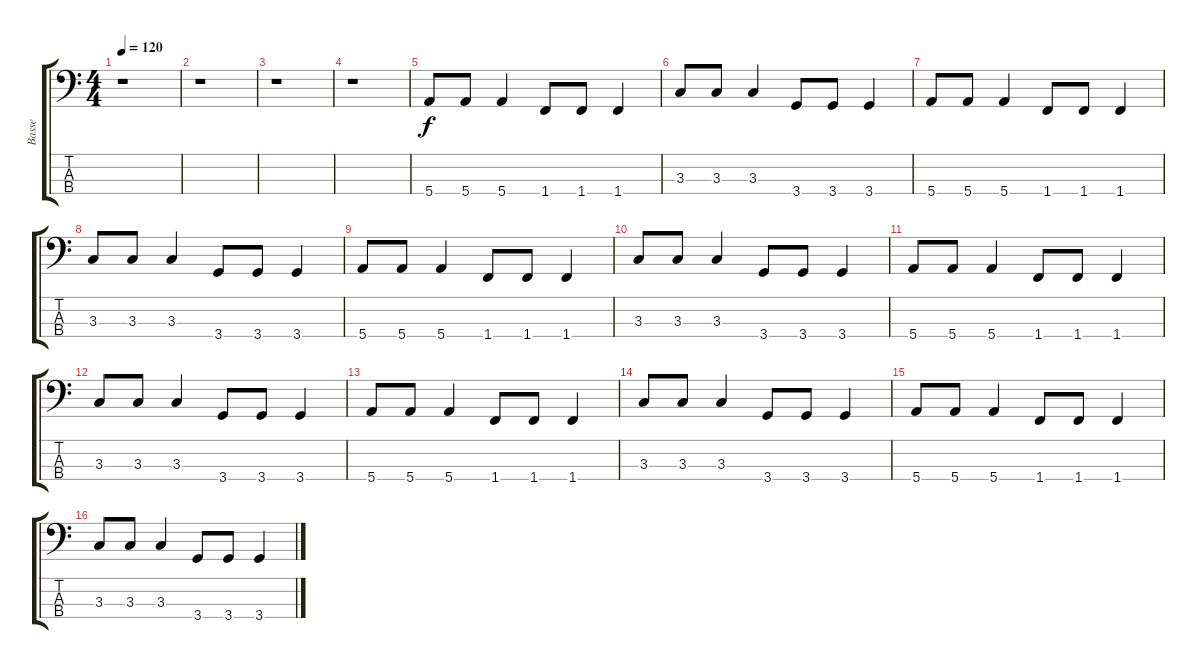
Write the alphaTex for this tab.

\track ("Basse" "Basse") {instrument electricbassfinger}
\staff {score tabs}
\tuning (G2 D2 A1 E1) {hide}
\ts (4 4)
\tempo 120
\clef f4
\ks c
r.1{dy f instrument electricbassfinger} |
r.1 |
r.1 |
r.1 |
5.4.8 5.4.8 5.4.4 1.4.8 1.4.8 1.4.4 |
3.3.8 3.3.8 3.3.4 3.4.8 3.4.8 3.4.4 |
5.4.8 5.4.8 5.4.4 1.4.8 1.4.8 1.4.4 |
3.3.8 3.3.8 3.3.4 3.4.8 3.4.8 3.4.4 |
5.4.8 5.4.8 5.4.4 1.4.8 1.4.8 1.4.4 |
3.3.8 3.3.8 3.3.4 3.4.8 3.4.8 3.4.4 |
5.4.8 5.4.8 5.4.4 1.4.8 1.4.8 1.4.4 |
3.3.8 3.3.8 3.3.4 3.4.8 3.4.8 3.4.4 |
5.4.8 5.4.8 5.4.4 1.4.8 1.4.8 1.4.4 |
3.3.8 3.3.8 3.3.4 3.4.8 3.4.8 3.4.4 |
5.4.8 5.4.8 5.4.4 1.4.8 1.4.8 1.4.4 |
3.3.8 3.3.8 3.3.4 3.4.8 3.4.8 3.4.4
